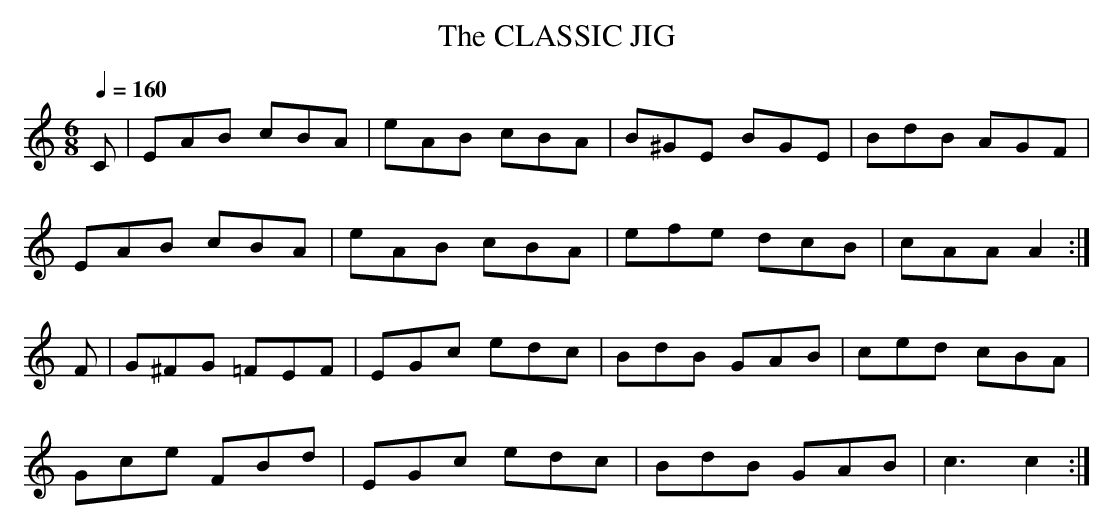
X:1
T:CLASSIC JIG, The
Q:1/4=160
M:6/8
K:Am
C|EAB cBA|eAB cBA|B^GE BGE|BdB AGF|
EAB cBA|eAB cBA|efe dcB|cAA A2 :|
F|G^FG =FEF|EGc edc|BdB GAB|ced cBA|
Gce FBd|EGc edc|BdB GAB|c3c2 :|
